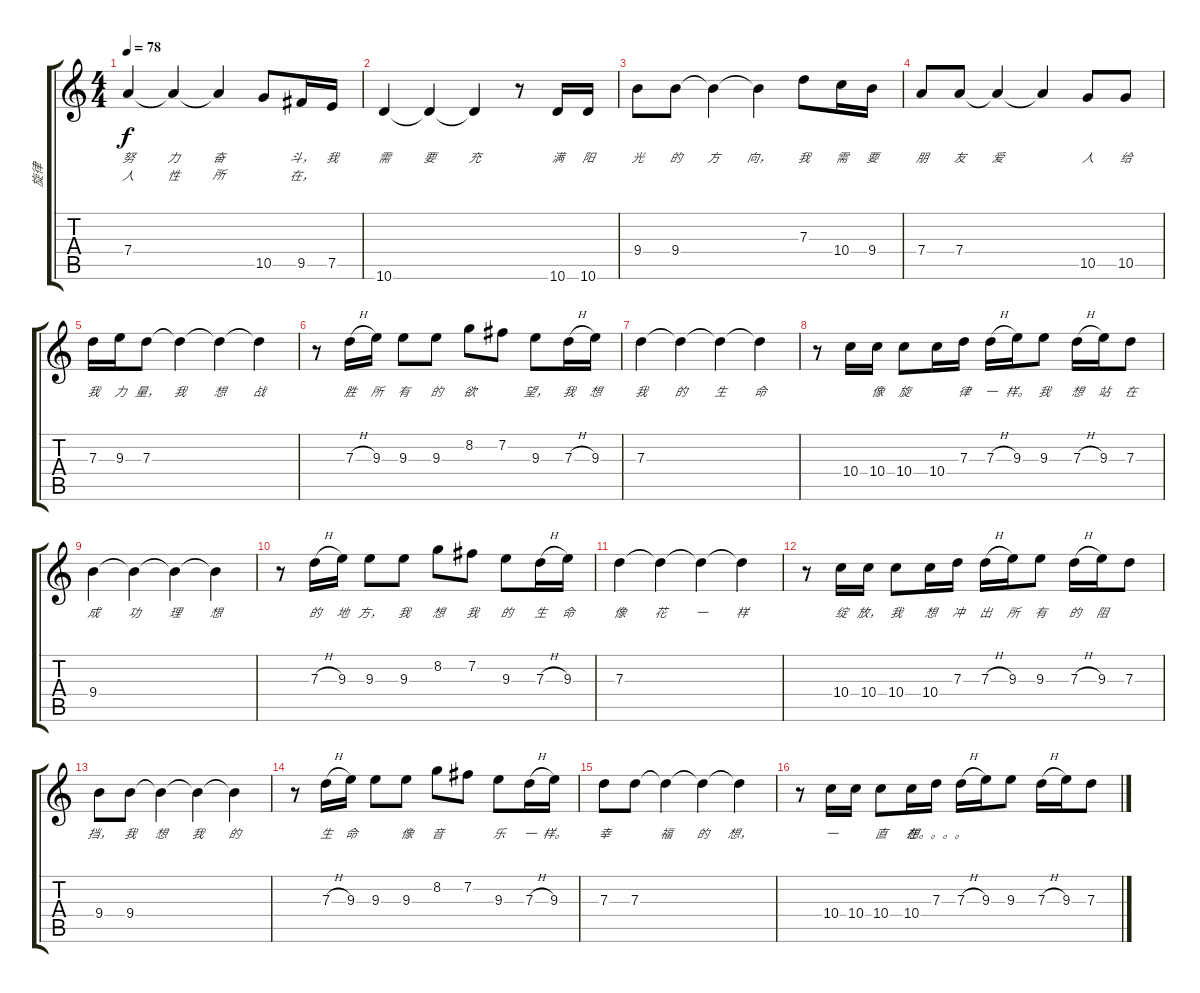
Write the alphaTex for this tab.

\track ("旋律" "旋律") {instrument acousticguitarsteel}
\staff {score tabs}
\tuning (E4 B3 G3 D3 A2 E2) {hide}
\ts (4 4)
\tempo 78
\clef g2
\ks c
7.4.4{lyrics (0 "努") lyrics (1 "人") lyrics (2 "") lyrics (3 "") lyrics (4 "") dy f} 7.4{t}.4{lyrics (0 "力") lyrics (1 "性") lyrics (2 "") lyrics (3 "") lyrics (4 "")} 7.4{t}.4{lyrics (0 "奋") lyrics (1 "所") lyrics (2 "") lyrics (3 "") lyrics (4 "")} 10.5.8{lyrics (0 "") lyrics (1 "") lyrics (2 "") lyrics (3 "") lyrics (4 "")} 9.5.16{lyrics (0 "斗，") lyrics (1 "在，") lyrics (2 "") lyrics (3 "") lyrics (4 "")} 7.5.16{lyrics (0 "我") lyrics (1 "") lyrics (2 "") lyrics (3 "") lyrics (4 "")} |
10.6.4{lyrics (0 "需") lyrics (1 "") lyrics (2 "") lyrics (3 "") lyrics (4 "")} 10.6{t}.4{lyrics (0 "要") lyrics (1 "") lyrics (2 "") lyrics (3 "") lyrics (4 "")} 10.6{t}.4{lyrics (0 "充") lyrics (1 "") lyrics (2 "") lyrics (3 "") lyrics (4 "")} r.8 10.6.16{lyrics (0 "满") lyrics (1 "") lyrics (2 "") lyrics (3 "") lyrics (4 "")} 10.6.16{lyrics (0 "阳") lyrics (1 "") lyrics (2 "") lyrics (3 "") lyrics (4 "")} |
9.4.8{lyrics (0 "光") lyrics (1 "") lyrics (2 "") lyrics (3 "") lyrics (4 "")} 9.4.8{lyrics (0 "的") lyrics (1 "") lyrics (2 "") lyrics (3 "") lyrics (4 "")} 9.4{t}.4{lyrics (0 "方") lyrics (1 "") lyrics (2 "") lyrics (3 "") lyrics (4 "")} 9.4{t}.4{lyrics (0 "向，") lyrics (1 "") lyrics (2 "") lyrics (3 "") lyrics (4 "")} 7.3.8{lyrics (0 "我") lyrics (1 "") lyrics (2 "") lyrics (3 "") lyrics (4 "")} 10.4.16{lyrics (0 "需") lyrics (1 "") lyrics (2 "") lyrics (3 "") lyrics (4 "")} 9.4.16{lyrics (0 "要") lyrics (1 "") lyrics (2 "") lyrics (3 "") lyrics (4 "")} |
7.4.8{lyrics (0 "朋") lyrics (1 "") lyrics (2 "") lyrics (3 "") lyrics (4 "")} 7.4.8{lyrics (0 "友") lyrics (1 "") lyrics (2 "") lyrics (3 "") lyrics (4 "")} 7.4{t}.4{lyrics (0 "爱") lyrics (1 "") lyrics (2 "") lyrics (3 "") lyrics (4 "")} 7.4{t}.4{lyrics (0 "") lyrics (1 "") lyrics (2 "") lyrics (3 "") lyrics (4 "")} 10.5.8{lyrics (0 "人") lyrics (1 "") lyrics (2 "") lyrics (3 "") lyrics (4 "")} 10.5.8{lyrics (0 "给") lyrics (1 "") lyrics (2 "") lyrics (3 "") lyrics (4 "")} |
7.3.16{lyrics (0 "我") lyrics (1 "") lyrics (2 "") lyrics (3 "") lyrics (4 "")} 9.3.16{lyrics (0 "力") lyrics (1 "") lyrics (2 "") lyrics (3 "") lyrics (4 "")} 7.3.8{lyrics (0 "量，") lyrics (1 "") lyrics (2 "") lyrics (3 "") lyrics (4 "")} 7.3{t}.4{lyrics (0 "我") lyrics (1 "") lyrics (2 "") lyrics (3 "") lyrics (4 "")} 7.3{t}.4{lyrics (0 "想") lyrics (1 "") lyrics (2 "") lyrics (3 "") lyrics (4 "")} 7.3{t}.4{lyrics (0 "战") lyrics (1 "") lyrics (2 "") lyrics (3 "") lyrics (4 "")} |
r.8 7.3{h}.16{lyrics (0 "胜") lyrics (1 "") lyrics (2 "") lyrics (3 "") lyrics (4 "")} 9.3.16{lyrics (0 "所") lyrics (1 "") lyrics (2 "") lyrics (3 "") lyrics (4 "")} 9.3.8{lyrics (0 "有") lyrics (1 "") lyrics (2 "") lyrics (3 "") lyrics (4 "")} 9.3.8{lyrics (0 "的") lyrics (1 "") lyrics (2 "") lyrics (3 "") lyrics (4 "")} 8.2.8{lyrics (0 "欲") lyrics (1 "") lyrics (2 "") lyrics (3 "") lyrics (4 "")} 7.2.8{lyrics (0 "") lyrics (1 "") lyrics (2 "") lyrics (3 "") lyrics (4 "")} 9.3.8{lyrics (0 "望，") lyrics (1 "") lyrics (2 "") lyrics (3 "") lyrics (4 "")} 7.3{h}.16{lyrics (0 "我") lyrics (1 "") lyrics (2 "") lyrics (3 "") lyrics (4 "")} 9.3.16{lyrics (0 "想") lyrics (1 "") lyrics (2 "") lyrics (3 "") lyrics (4 "")} |
7.3.4{lyrics (0 "我") lyrics (1 "") lyrics (2 "") lyrics (3 "") lyrics (4 "")} 7.3{t}.4{lyrics (0 "的") lyrics (1 "") lyrics (2 "") lyrics (3 "") lyrics (4 "")} 7.3{t}.4{lyrics (0 "生") lyrics (1 "") lyrics (2 "") lyrics (3 "") lyrics (4 "")} 7.3{t}.4{lyrics (0 "命") lyrics (1 "") lyrics (2 "") lyrics (3 "") lyrics (4 "")} |
r.8 10.4.16{lyrics (0 "") lyrics (1 "") lyrics (2 "") lyrics (3 "") lyrics (4 "")} 10.4.16{lyrics (0 "像") lyrics (1 "") lyrics (2 "") lyrics (3 "") lyrics (4 "")} 10.4.8{lyrics (0 "旋") lyrics (1 "") lyrics (2 "") lyrics (3 "") lyrics (4 "")} 10.4.16{lyrics (0 "") lyrics (1 "") lyrics (2 "") lyrics (3 "") lyrics (4 "")} 7.3.16{lyrics (0 "律") lyrics (1 "") lyrics (2 "") lyrics (3 "") lyrics (4 "")} 7.3{h}.16{lyrics (0 "一") lyrics (1 "") lyrics (2 "") lyrics (3 "") lyrics (4 "")} 9.3.16{lyrics (0 "样。") lyrics (1 "") lyrics (2 "") lyrics (3 "") lyrics (4 "")} 9.3.8{lyrics (0 "我") lyrics (1 "") lyrics (2 "") lyrics (3 "") lyrics (4 "")} 7.3{h}.16{lyrics (0 "想") lyrics (1 "") lyrics (2 "") lyrics (3 "") lyrics (4 "")} 9.3.16{lyrics (0 "站") lyrics (1 "") lyrics (2 "") lyrics (3 "") lyrics (4 "")} 7.3.8{lyrics (0 "在") lyrics (1 "") lyrics (2 "") lyrics (3 "") lyrics (4 "")} |
9.4.4{lyrics (0 "成") lyrics (1 "") lyrics (2 "") lyrics (3 "") lyrics (4 "")} 9.4{t}.4{lyrics (0 "功") lyrics (1 "") lyrics (2 "") lyrics (3 "") lyrics (4 "")} 9.4{t}.4{lyrics (0 "理") lyrics (1 "") lyrics (2 "") lyrics (3 "") lyrics (4 "")} 9.4{t}.4{lyrics (0 "想") lyrics (1 "") lyrics (2 "") lyrics (3 "") lyrics (4 "")} |
r.8 7.3{h}.16{lyrics (0 "的") lyrics (1 "") lyrics (2 "") lyrics (3 "") lyrics (4 "")} 9.3.16{lyrics (0 "地") lyrics (1 "") lyrics (2 "") lyrics (3 "") lyrics (4 "")} 9.3.8{lyrics (0 "方，") lyrics (1 "") lyrics (2 "") lyrics (3 "") lyrics (4 "")} 9.3.8{lyrics (0 "我") lyrics (1 "") lyrics (2 "") lyrics (3 "") lyrics (4 "")} 8.2.8{lyrics (0 "想") lyrics (1 "") lyrics (2 "") lyrics (3 "") lyrics (4 "")} 7.2.8{lyrics (0 "我") lyrics (1 "") lyrics (2 "") lyrics (3 "") lyrics (4 "")} 9.3.8{lyrics (0 "的") lyrics (1 "") lyrics (2 "") lyrics (3 "") lyrics (4 "")} 7.3{h}.16{lyrics (0 "生") lyrics (1 "") lyrics (2 "") lyrics (3 "") lyrics (4 "")} 9.3.16{lyrics (0 "命") lyrics (1 "") lyrics (2 "") lyrics (3 "") lyrics (4 "")} |
7.3.4{lyrics (0 "像") lyrics (1 "") lyrics (2 "") lyrics (3 "") lyrics (4 "")} 7.3{t}.4{lyrics (0 "花") lyrics (1 "") lyrics (2 "") lyrics (3 "") lyrics (4 "")} 7.3{t}.4{lyrics (0 "一") lyrics (1 "") lyrics (2 "") lyrics (3 "") lyrics (4 "")} 7.3{t}.4{lyrics (0 "样") lyrics (1 "") lyrics (2 "") lyrics (3 "") lyrics (4 "")} |
r.8 10.4.16{lyrics (0 "绽") lyrics (1 "") lyrics (2 "") lyrics (3 "") lyrics (4 "")} 10.4.16{lyrics (0 "放，") lyrics (1 "") lyrics (2 "") lyrics (3 "") lyrics (4 "")} 10.4.8{lyrics (0 "我") lyrics (1 "") lyrics (2 "") lyrics (3 "") lyrics (4 "")} 10.4.16{lyrics (0 "想") lyrics (1 "") lyrics (2 "") lyrics (3 "") lyrics (4 "")} 7.3.16{lyrics (0 "冲") lyrics (1 "") lyrics (2 "") lyrics (3 "") lyrics (4 "")} 7.3{h}.16{lyrics (0 "出") lyrics (1 "") lyrics (2 "") lyrics (3 "") lyrics (4 "")} 9.3.16{lyrics (0 "所") lyrics (1 "") lyrics (2 "") lyrics (3 "") lyrics (4 "")} 9.3.8{lyrics (0 "有") lyrics (1 "") lyrics (2 "") lyrics (3 "") lyrics (4 "")} 7.3{h}.16{lyrics (0 "的") lyrics (1 "") lyrics (2 "") lyrics (3 "") lyrics (4 "")} 9.3.16{lyrics (0 "阻") lyrics (1 "") lyrics (2 "") lyrics (3 "") lyrics (4 "")} 7.3.8{lyrics (0 "") lyrics (1 "") lyrics (2 "") lyrics (3 "") lyrics (4 "")} |
9.4.8{lyrics (0 "挡，") lyrics (1 "") lyrics (2 "") lyrics (3 "") lyrics (4 "")} 9.4.8{lyrics (0 "我") lyrics (1 "") lyrics (2 "") lyrics (3 "") lyrics (4 "")} 9.4{t}.4{lyrics (0 "想") lyrics (1 "") lyrics (2 "") lyrics (3 "") lyrics (4 "")} 9.4{t}.4{lyrics (0 "我") lyrics (1 "") lyrics (2 "") lyrics (3 "") lyrics (4 "")} 9.4{t}.4{lyrics (0 "的") lyrics (1 "") lyrics (2 "") lyrics (3 "") lyrics (4 "")} |
r.8 7.3{h}.16{lyrics (0 "生") lyrics (1 "") lyrics (2 "") lyrics (3 "") lyrics (4 "")} 9.3.16{lyrics (0 "命") lyrics (1 "") lyrics (2 "") lyrics (3 "") lyrics (4 "")} 9.3.8{lyrics (0 "") lyrics (1 "") lyrics (2 "") lyrics (3 "") lyrics (4 "")} 9.3.8{lyrics (0 "像") lyrics (1 "") lyrics (2 "") lyrics (3 "") lyrics (4 "")} 8.2.8{lyrics (0 "音") lyrics (1 "") lyrics (2 "") lyrics (3 "") lyrics (4 "")} 7.2.8{lyrics (0 "") lyrics (1 "") lyrics (2 "") lyrics (3 "") lyrics (4 "")} 9.3.8{lyrics (0 "乐") lyrics (1 "") lyrics (2 "") lyrics (3 "") lyrics (4 "")} 7.3{h}.16{lyrics (0 "一") lyrics (1 "") lyrics (2 "") lyrics (3 "") lyrics (4 "")} 9.3.16{lyrics (0 "样。") lyrics (1 "") lyrics (2 "") lyrics (3 "") lyrics (4 "")} |
7.3.8{lyrics (0 "幸") lyrics (1 "") lyrics (2 "") lyrics (3 "") lyrics (4 "")} 7.3.8{lyrics (0 "") lyrics (1 "") lyrics (2 "") lyrics (3 "") lyrics (4 "")} 7.3{t}.4{lyrics (0 "福") lyrics (1 "") lyrics (2 "") lyrics (3 "") lyrics (4 "")} 7.3{t}.4{lyrics (0 "的") lyrics (1 "") lyrics (2 "") lyrics (3 "") lyrics (4 "")} 7.3{t}.4{lyrics (0 "想，") lyrics (1 "") lyrics (2 "") lyrics (3 "") lyrics (4 "")} |
r.8 10.4.16{lyrics (0 "一") lyrics (1 "") lyrics (2 "") lyrics (3 "") lyrics (4 "")} 10.4.16{lyrics (0 "") lyrics (1 "") lyrics (2 "") lyrics (3 "") lyrics (4 "")} 10.4.8{lyrics (0 "直") lyrics (1 "") lyrics (2 "") lyrics (3 "") lyrics (4 "")} 10.4.16{lyrics (0 "在") lyrics (1 "") lyrics (2 "") lyrics (3 "") lyrics (4 "")} 7.3.16{lyrics (0 "想。。。。") lyrics (1 "") lyrics (2 "") lyrics (3 "") lyrics (4 "")} 7.3{h}.16 9.3.16 9.3.8 7.3{h}.16 9.3.16 7.3.8
